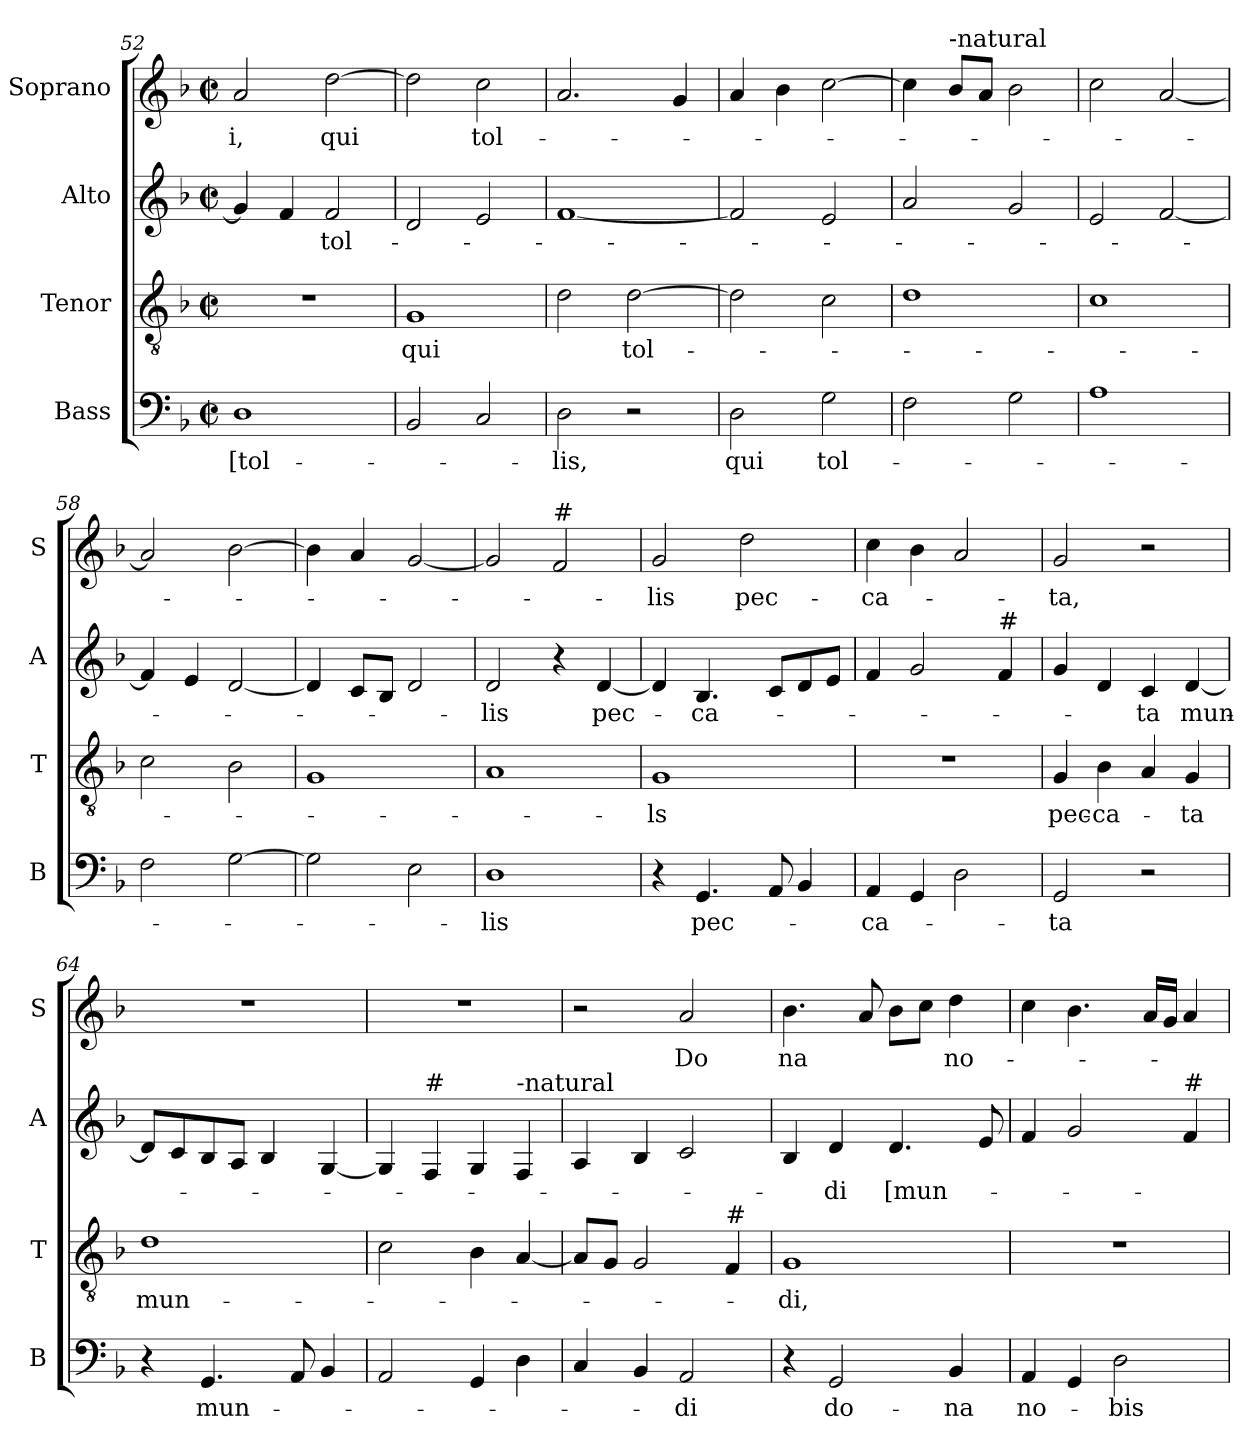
**kern	**text	**kern	**text	**kern	**text	**kern	**text
*part4	*part4	*part3	*part3	*part2	*part2	*part1	*part1
*staff4	*staff4	*staff3	*staff3	*staff2	*staff2	*staff1	*staff1
*I"Bass	*	*I"Tenor	*	*I"Alto	*	*I"Soprano	*
*I'B	*	*I'T	*	*I'A	*	*I'S	*
!!LO:LB:g=z
*clefF4	*	*clefGv2	*	*clefG2	*	*clefG2	*
*k[b-]	*	*k[b-]	*	*k[b-]	*	*k[b-]	*
*F:	*	*F:	*	*F:	*	*F:	*
*M2/2	*	*M2/2	*	*M2/2	*	*M2/2	*
*met(c|)	*	*met(c|)	*	*met(c|)	*	*met(c|)	*
=52	=52	=52	=52	=52	=52	=52	=52
1D	[tol-	1r	.	4g/]	.	2a/	-i,
.	.	.	.	4f/	.	.	.
.	.	.	.	2f/	-tol-	[2dd\	qui
=53	=53	=53	=53	=53	=53	=53	=53
2BB-/	.	1G	qui	2d/	.	2dd\]	.
2C/	.	.	.	2e/	.	2cc\	tol-
=54	=54	=54	=54	=54	=54	=54	=54
2D\	-lis,	2d\	.	[1f	.	2.a/	.
2r	.	[2d\	tol-	.	.	.	.
.	.	.	.	.	.	4g/	.
=55	=55	=55	=55	=55	=55	=55	=55
2D\	qui	2d\]	.	2f/]	.	4a/	.
.	.	.	.	.	.	4b-\	.
2G\	tol-	2c\	.	2e/	.	[2cc\	.
=56	=56	=56	=56	=56	=56	=56	=56
2F\	.	1d	.	2a/	.	4cc\]	.
!	!	!	!	!	!	!LO:TX:a:t=-natural	!
.	.	.	.	.	.	8b-/L	.
.	.	.	.	.	.	8a/J	.
2G\	.	.	.	2g/	.	2b-\	.
=57	=57	=57	=57	=57	=57	=57	=57
1A	.	1c	.	2e/	.	2cc\	.
.	.	.	.	[2f/	.	[2a/	.
=58	=58	=58	=58	=58	=58	=58	=58
2F\	.	2c\	.	4f/]	.	2a/]	.
.	.	.	.	4e/	.	.	.
[2G\	.	2B-\	.	[2d/	.	[2b-\	.
!!LO:LB:g=z
=59	=59	=59	=59	=59	=59	=59	=59
2G\]	.	1G	.	4d/]	.	4b-\]	.
.	.	.	.	8c/L	.	4a/	.
.	.	.	.	8B-/J	.	.	.
2E\	.	.	.	2d/	.	[2g/	.
=60	=60	=60	=60	=60	=60	=60	=60
1D	-lis	1A	.	2d/	-lis	2g/]	.
!	!	!	!	!	!	!LO:TX:a:t=#	!
.	.	.	.	4r	.	2f/	.
.	.	.	.	[4d/	pec-	.	.
=61	=61	=61	=61	=61	=61	=61	=61
4r	.	1G	-ls	4d/]	.	2g/	-lis
4.GG/	pec-	.	.	4.B-/	-ca-	.	.
.	.	.	.	.	.	2dd\	pec-
8AA/	.	.	.	8c/L	.	.	.
4BB-/	.	.	.	8d/	.	.	.
.	.	.	.	8e/J	.	.	.
=62	=62	=62	=62	=62	=62	=62	=62
4AA/	-ca-	1r	.	4f/	.	4cc\	-ca-
4GG/	.	.	.	2g/	.	4b-\	.
2D\	.	.	.	.	.	2a/	.
!	!	!	!	!LO:TX:a:t=#	!	!	!
.	.	.	.	4f/	.	.	.
=63	=63	=63	=63	=63	=63	=63	=63
2GG/	-ta	4G/	pec-	4g/	.	2g/	-ta,
.	.	4B-\	-ca-	4d/	.	.	.
2r	.	4A/	.	4c/	-ta	2r	.
.	.	4G/	-ta	[4d/	mun-	.	.
=64	=64	=64	=64	=64	=64	=64	=64
4r	.	1d	mun-	8d/L]	.	1r	.
.	.	.	.	8c/	.	.	.
4.GG/	mun-	.	.	8B-/	.	.	.
.	.	.	.	8A/J	.	.	.
.	.	.	.	4B-/	.	.	.
8AA/	.	.	.	.	.	.	.
4BB-/	.	.	.	[4G/	.	.	.
!!LO:PB:g=z
=65	=65	=65	=65	=65	=65	=65	=65
2AA/	.	2c\	.	4G/]	.	1r	.
!	!	!	!	!LO:TX:a:t=#	!	!	!
.	.	.	.	4F/	.	.	.
4GG/	.	4B-\	.	4G/	.	.	.
!	!	!	!	!LO:TX:a:t=-natural	!	!	!
4D\	.	[4A/	.	4F/	.	.	.
=66	=66	=66	=66	=66	=66	=66	=66
4C/	.	8A/L]	.	4A/	.	2r	.
.	.	8G/J	.	.	.	.	.
4BB-/	.	2G/	.	4B-/	.	.	.
2AA/	-di	.	.	2c/	.	2a/	Do
!	!	!LO:TX:a:t=#	!	!	!	!	!
.	.	4F/	.	.	.	.	.
=67	=67	=67	=67	=67	=67	=67	=67
4r	.	1G	-di,	4B-/	.	4.b-\	na
2GG/	do-	.	.	4d/	-di	.	.
.	.	.	.	.	.	8a/	.
.	.	.	.	4.d/	[mun-	8b-\L	.
.	.	.	.	.	.	8cc\J	.
4BB-/	-na	.	.	.	.	4dd\	no-
.	.	.	.	8e/	.	.	.
=68	=68	=68	=68	=68	=68	=68	=68
4AA/	no-	1r	.	4f/	.	4cc\	.
4GG/	.	.	.	2g/	.	4.b-\	.
2D\	-bis	.	.	.	.	.	.
.	.	.	.	.	.	16a/LL	.
.	.	.	.	.	.	16g/JJ	.
!	!	!	!	!LO:TX:a:t=#	!	!	!
.	.	.	.	4f/	.	4a/	.
=	=	=	=	=	=	=	=
*-	*-	*-	*-	*-	*-	*-	*-
